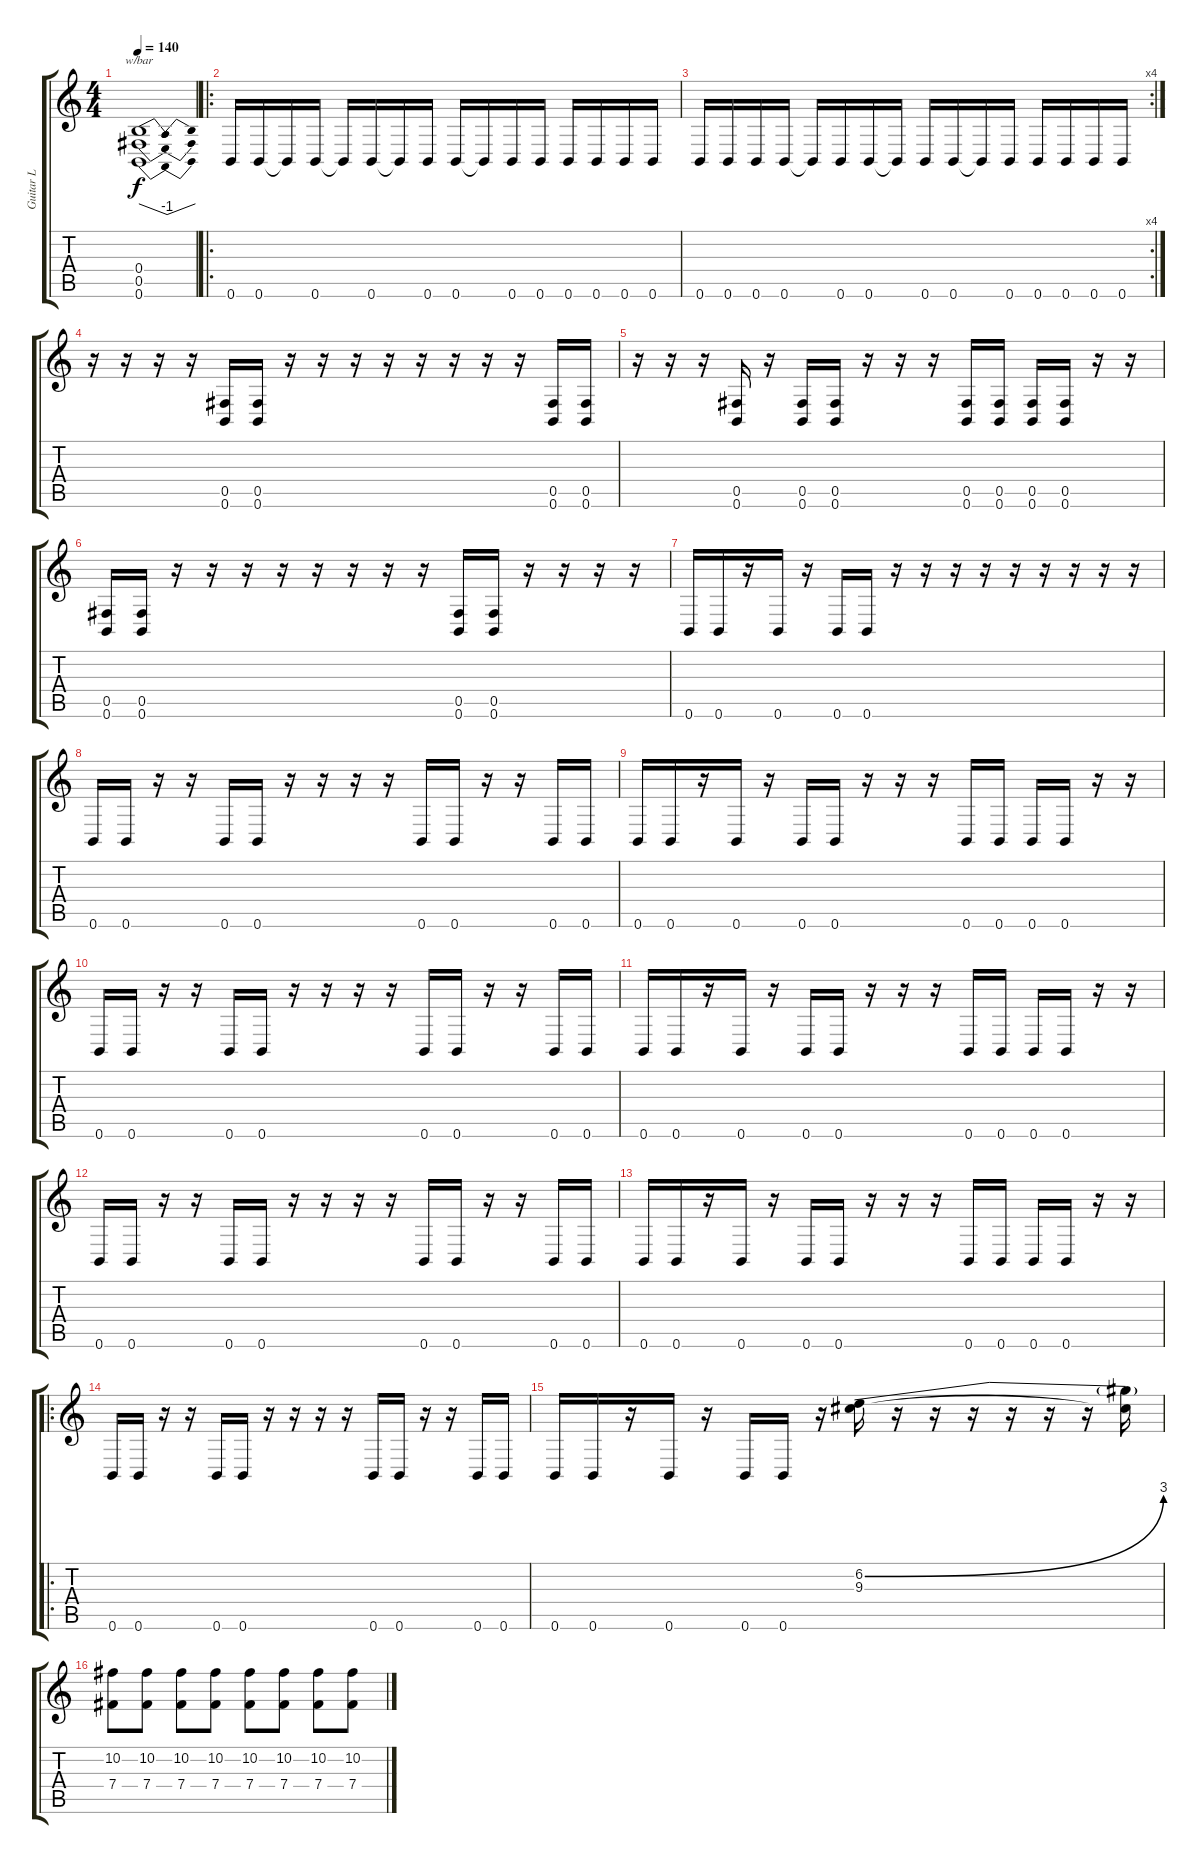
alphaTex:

\track ("Guitar L" "Guitar L") {instrument overdrivenguitar}
\staff {score tabs}
\tuning (Db4 Ab3 E3 B2 Gb2 B1) {hide}
\ts (4 4)
\tempo 140
\clef g2
\ks c
(0.4 0.5 0.6).1{tbe (dip default 0 0 30 -4 60 0) dy f} |
\ro
0.6.16 0.6.16 0.6{t}.16 0.6.16 0.6{t}.16 0.6.16 0.6{t}.16 0.6.16 0.6.16 0.6{t}.16 0.6.16 0.6.16 0.6.16 0.6.16 0.6.16 0.6.16 |
\rc 4
0.6.16 0.6.16 0.6.16 0.6.16 0.6{t}.16 0.6.16 0.6.16 0.6{t}.16 0.6.16 0.6.16 0.6{t}.16 0.6.16 0.6.16 0.6.16 0.6.16 0.6.16 |
r.16 r.16 r.16 r.16 (0.5 0.6).16 (0.5 0.6).16 r.16 r.16 r.16 r.16 r.16 r.16 r.16 r.16 (0.5 0.6).16 (0.5 0.6).16 |
r.16 r.16 r.16 (0.5 0.6).16 r.16 (0.5 0.6).16 (0.5 0.6).16 r.16 r.16 r.16 (0.5 0.6).16 (0.5 0.6).16 (0.5 0.6).16 (0.5 0.6).16 r.16 r.16 |
(0.5 0.6).16 (0.5 0.6).16 r.16 r.16 r.16 r.16 r.16 r.16 r.16 r.16 (0.5 0.6).16 (0.5 0.6).16 r.16 r.16 r.16 r.16 |
0.6.16 0.6.16 r.16 0.6.16 r.16 0.6.16 0.6.16 r.16 r.16 r.16 r.16 r.16 r.16 r.16 r.16 r.16 |
0.6.16 0.6.16 r.16 r.16 0.6.16 0.6.16 r.16 r.16 r.16 r.16 0.6.16 0.6.16 r.16 r.16 0.6.16 0.6.16 |
0.6.16 0.6.16 r.16 0.6.16 r.16 0.6.16 0.6.16 r.16 r.16 r.16 0.6.16 0.6.16 0.6.16 0.6.16 r.16 r.16 |
0.6.16 0.6.16 r.16 r.16 0.6.16 0.6.16 r.16 r.16 r.16 r.16 0.6.16 0.6.16 r.16 r.16 0.6.16 0.6.16 |
0.6.16 0.6.16 r.16 0.6.16 r.16 0.6.16 0.6.16 r.16 r.16 r.16 0.6.16 0.6.16 0.6.16 0.6.16 r.16 r.16 |
0.6.16 0.6.16 r.16 r.16 0.6.16 0.6.16 r.16 r.16 r.16 r.16 0.6.16 0.6.16 r.16 r.16 0.6.16 0.6.16 |
0.6.16 0.6.16 r.16 0.6.16 r.16 0.6.16 0.6.16 r.16 r.16 r.16 0.6.16 0.6.16 0.6.16 0.6.16 r.16 r.16 |
\ro
0.6.16 0.6.16 r.16 r.16 0.6.16 0.6.16 r.16 r.16 r.16 r.16 0.6.16 0.6.16 r.16 r.16 0.6.16 0.6.16 |
0.6.16 0.6.16 r.16 0.6.16 r.16 0.6.16 0.6.16 r.16 (6.2{be (bend 0 0 60 12)} 9.3).16 r.16 r.16 r.16 r.16 r.16 r.16 (6.2{t} 9.3{t}).16 |
(10.2 7.4).8 (10.2 7.4).8 (10.2 7.4).8 (10.2 7.4).8 (10.2 7.4).8 (10.2 7.4).8 (10.2 7.4).8 (10.2 7.4).8
